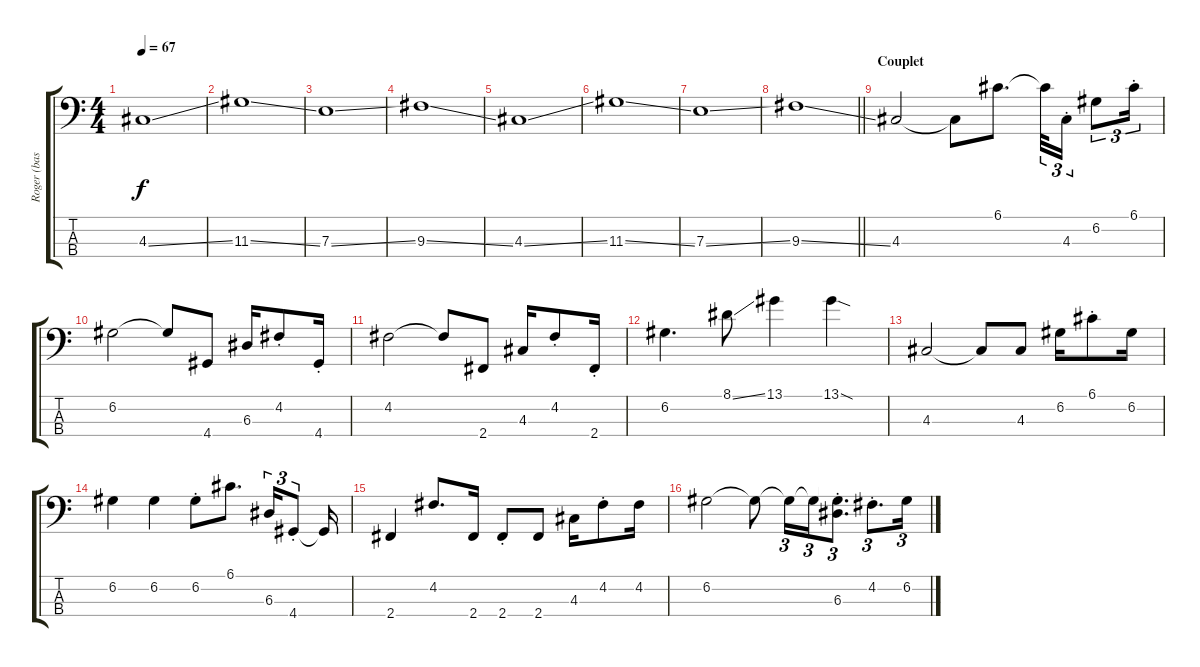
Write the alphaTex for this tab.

\track ("Roger (bass pick)" "Roger (bas") {instrument electricbasspick}
\staff {score tabs}
\tuning (G2 D2 A1 E1) {hide}
\ts (4 4)
\tempo 67
\clef f4
\ks c
4.3{ss}.1{dy f} |
11.3{ss}.1 |
7.3{ss}.1 |
9.3{ss}.1 |
4.3{ss}.1 |
11.3{ss}.1 |
7.3{ss}.1 |
\barLineRight lightlight
9.3{ss}.1 |
\section ("" "Couplet")
4.3.2 4.3{t}.8 6.1.8{d} 6.1{t}.32{tu (3 2)} 4.3{st}.16{tu (3 2)} 6.2.8{tu (3 2)} 6.1{st}.16{tu (3 2)} |
6.2.2 6.2{t}.8 4.4.8 6.3.16 4.2{st}.8 4.4{st}.16 |
4.2.2 4.2{t}.8 2.4.8 4.3.16 4.2{st}.8 2.4{st}.16 |
6.2.4{d} 8.1{ss}.8 13.1.4 13.1{sod}.4 |
4.3.2 4.3{t}.8 4.3.8 6.2.16 6.1{st}.8 6.2.16 |
6.2.4 6.2.4 6.2{st}.8 6.1.8{d} 6.3.16{tu (3 2)} 4.4{st}.8{tu (3 2)} 4.4{t}.16 |
2.4.4 4.2.8{d} 2.4.16 2.4{st}.8 2.4.8 4.3.16 4.2{st}.8 4.2.16 |
6.2.2 6.2{t}.8 6.2{t}.16{tu (3 2)} 6.2{t}.16{tu (3 2)} (6.2{t} 6.3{st}).8{d tu (3 2)} 4.2{st}.8{d tu (3 2)} 6.2.16{tu (3 2)}
